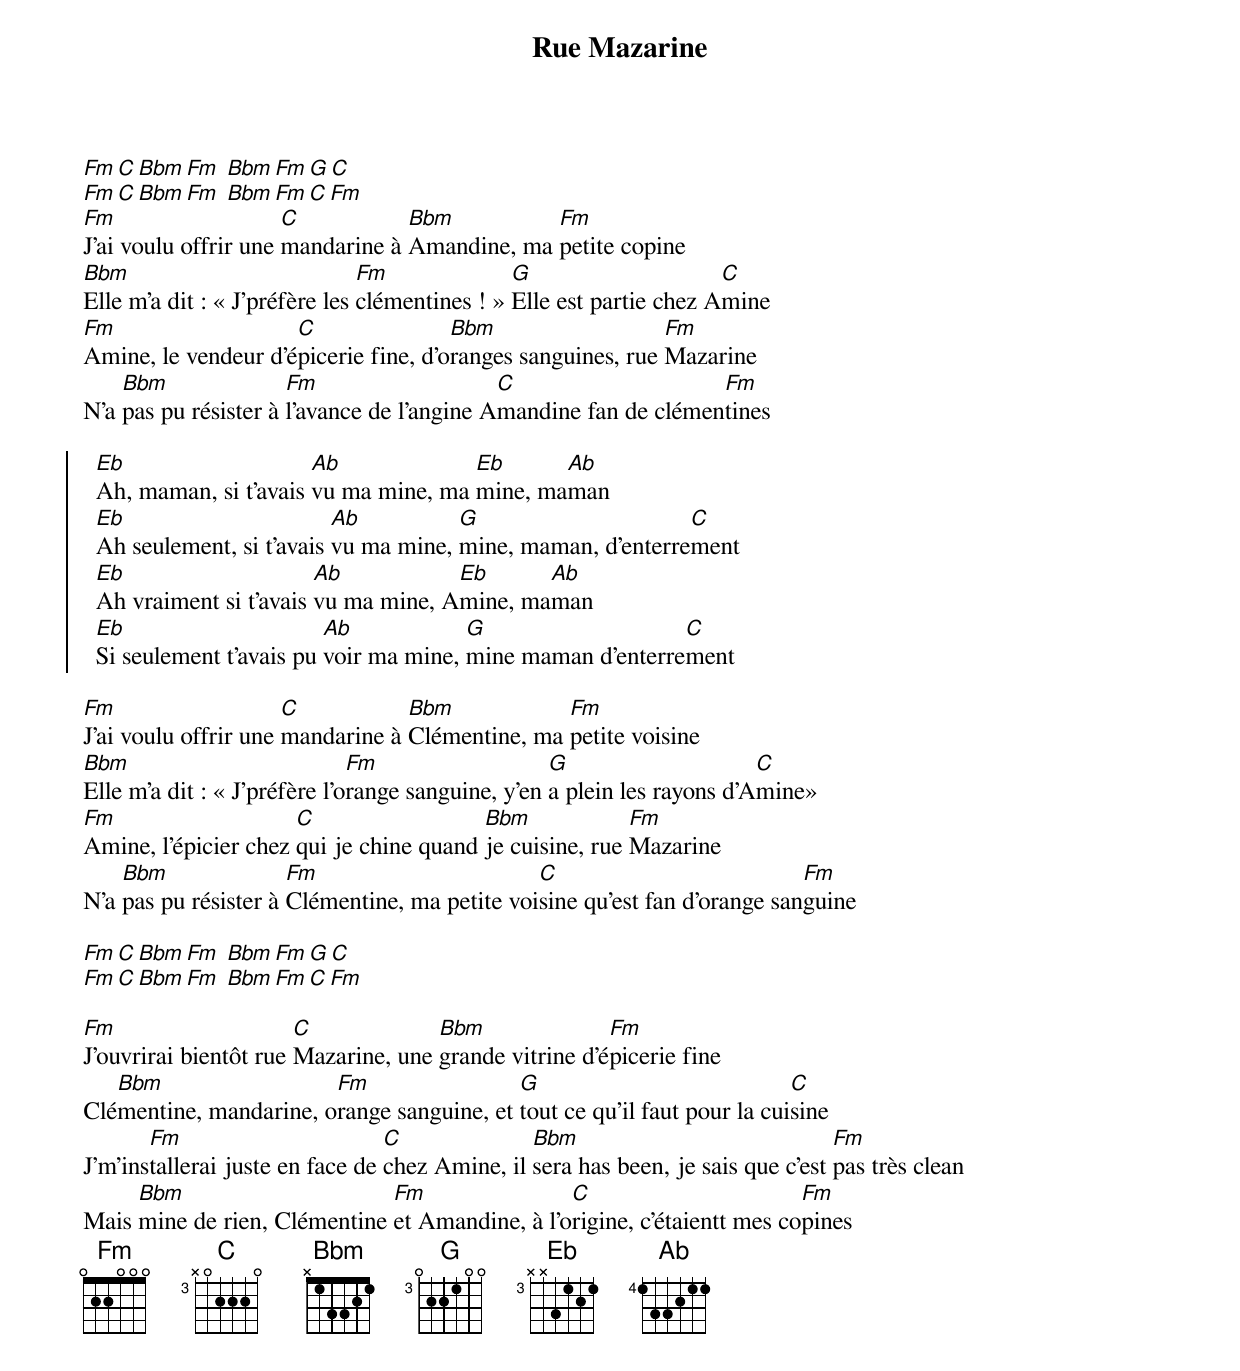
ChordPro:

{title: Rue Mazarine}
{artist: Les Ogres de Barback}
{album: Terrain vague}
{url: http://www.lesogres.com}
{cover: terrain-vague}
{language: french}
{columns: 1}
{define: Fm base-fret 1 frets 0 2 2 0 0 0}
{define: C base-fret 3 frets X 0 2 2 2 0}
{define: B&m base-fret 6 frets 0 2 2 0 0 0}
{define: G base-fret 3 frets 0 2 2 1 0 0}
{define: E& base-fret 6 frets X 0 2 2 2 0}
{define: A& base-fret 4 frets 0 2 2 1 0 0}
{define: Fm frets 1 0 1 3}
{define: C frets 0 0 0 3}
{define: B&m base-fret 1 frets 2 0 0 0}
{define: G frets 0 2 3 2}
{define: E& base-fret 1 frets 2 2 2 0}
{define: A& base-fret 3 frets 2 0 1 0}

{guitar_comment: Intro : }
[Fm C Bbm Fm] [Bbm Fm G C]
[Fm C Bbm Fm] [Bbm Fm C Fm]
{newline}
[Fm]J'ai voulu offrir une [C]mandarine à [Bbm]Amandine, ma [Fm]petite copine
[Bbm]Elle m'a dit : « J'préfère les [Fm]clémentines ! » [G]Elle est partie chez A[C]mine
[Fm]Amine, le vendeur d'é[C]picerie fine, d'o[Bbm]ranges sanguines, rue [Fm]Mazarine
N'a [Bbm]pas pu résister à [Fm]l'avance de l'angine A[C]mandine fan de clémen[Fm]tines

{start_of_chorus}
  [Eb]Ah, maman, si t'avais [Ab]vu ma mine, ma [Eb]mine, ma[Ab]man
  [Eb]Ah seulement, si t'avais [Ab]vu ma mine, [G]mine, maman, d'enterre[C]ment
  [Eb]Ah vraiment si t'avais [Ab]vu ma mine, A[Eb]mine, ma[Ab]man
  [Eb]Si seulement t'avais pu [Ab]voir ma mine, [G]mine maman d'enterre[C]ment
{end_of_chorus}

[Fm]J'ai voulu offrir une [C]mandarine à [Bbm]Clémentine, ma [Fm]petite voisine
[Bbm]Elle m'a dit : « J'préfère l'o[Fm]range sanguine, y'en [G]a plein les rayons d'A[C]mine»
[Fm]Amine, l'épicier chez [C]qui je chine quand [Bbm]je cuisine, rue [Fm]Mazarine
N'a [Bbm]pas pu résister à [Fm]Clémentine, ma petite voi[C]sine qu'est fan d'orange san[Fm]guine

{start_of_bridge}
[Fm C Bbm Fm] [Bbm Fm G C]
[Fm C Bbm Fm] [Bbm Fm C Fm]
{end_of_bridge}

[Fm]J'ouvrirai bientôt rue [C]Mazarine, une [Bbm]grande vitrine d'é[Fm]picerie fine
Clé[Bbm]mentine, mandarine, o[Fm]range sanguine, et [G]tout ce qu'il faut pour la cui[C]sine
J'm'ins[Fm]tallerai juste en face de [C]chez Amine, il [Bbm]sera has been, je sais que c'est [Fm]pas très clean
Mais [Bbm]mine de rien, Clémentine [Fm]et Amandine, à l'o[C]rigine, c'étaientt mes co[Fm]pines
